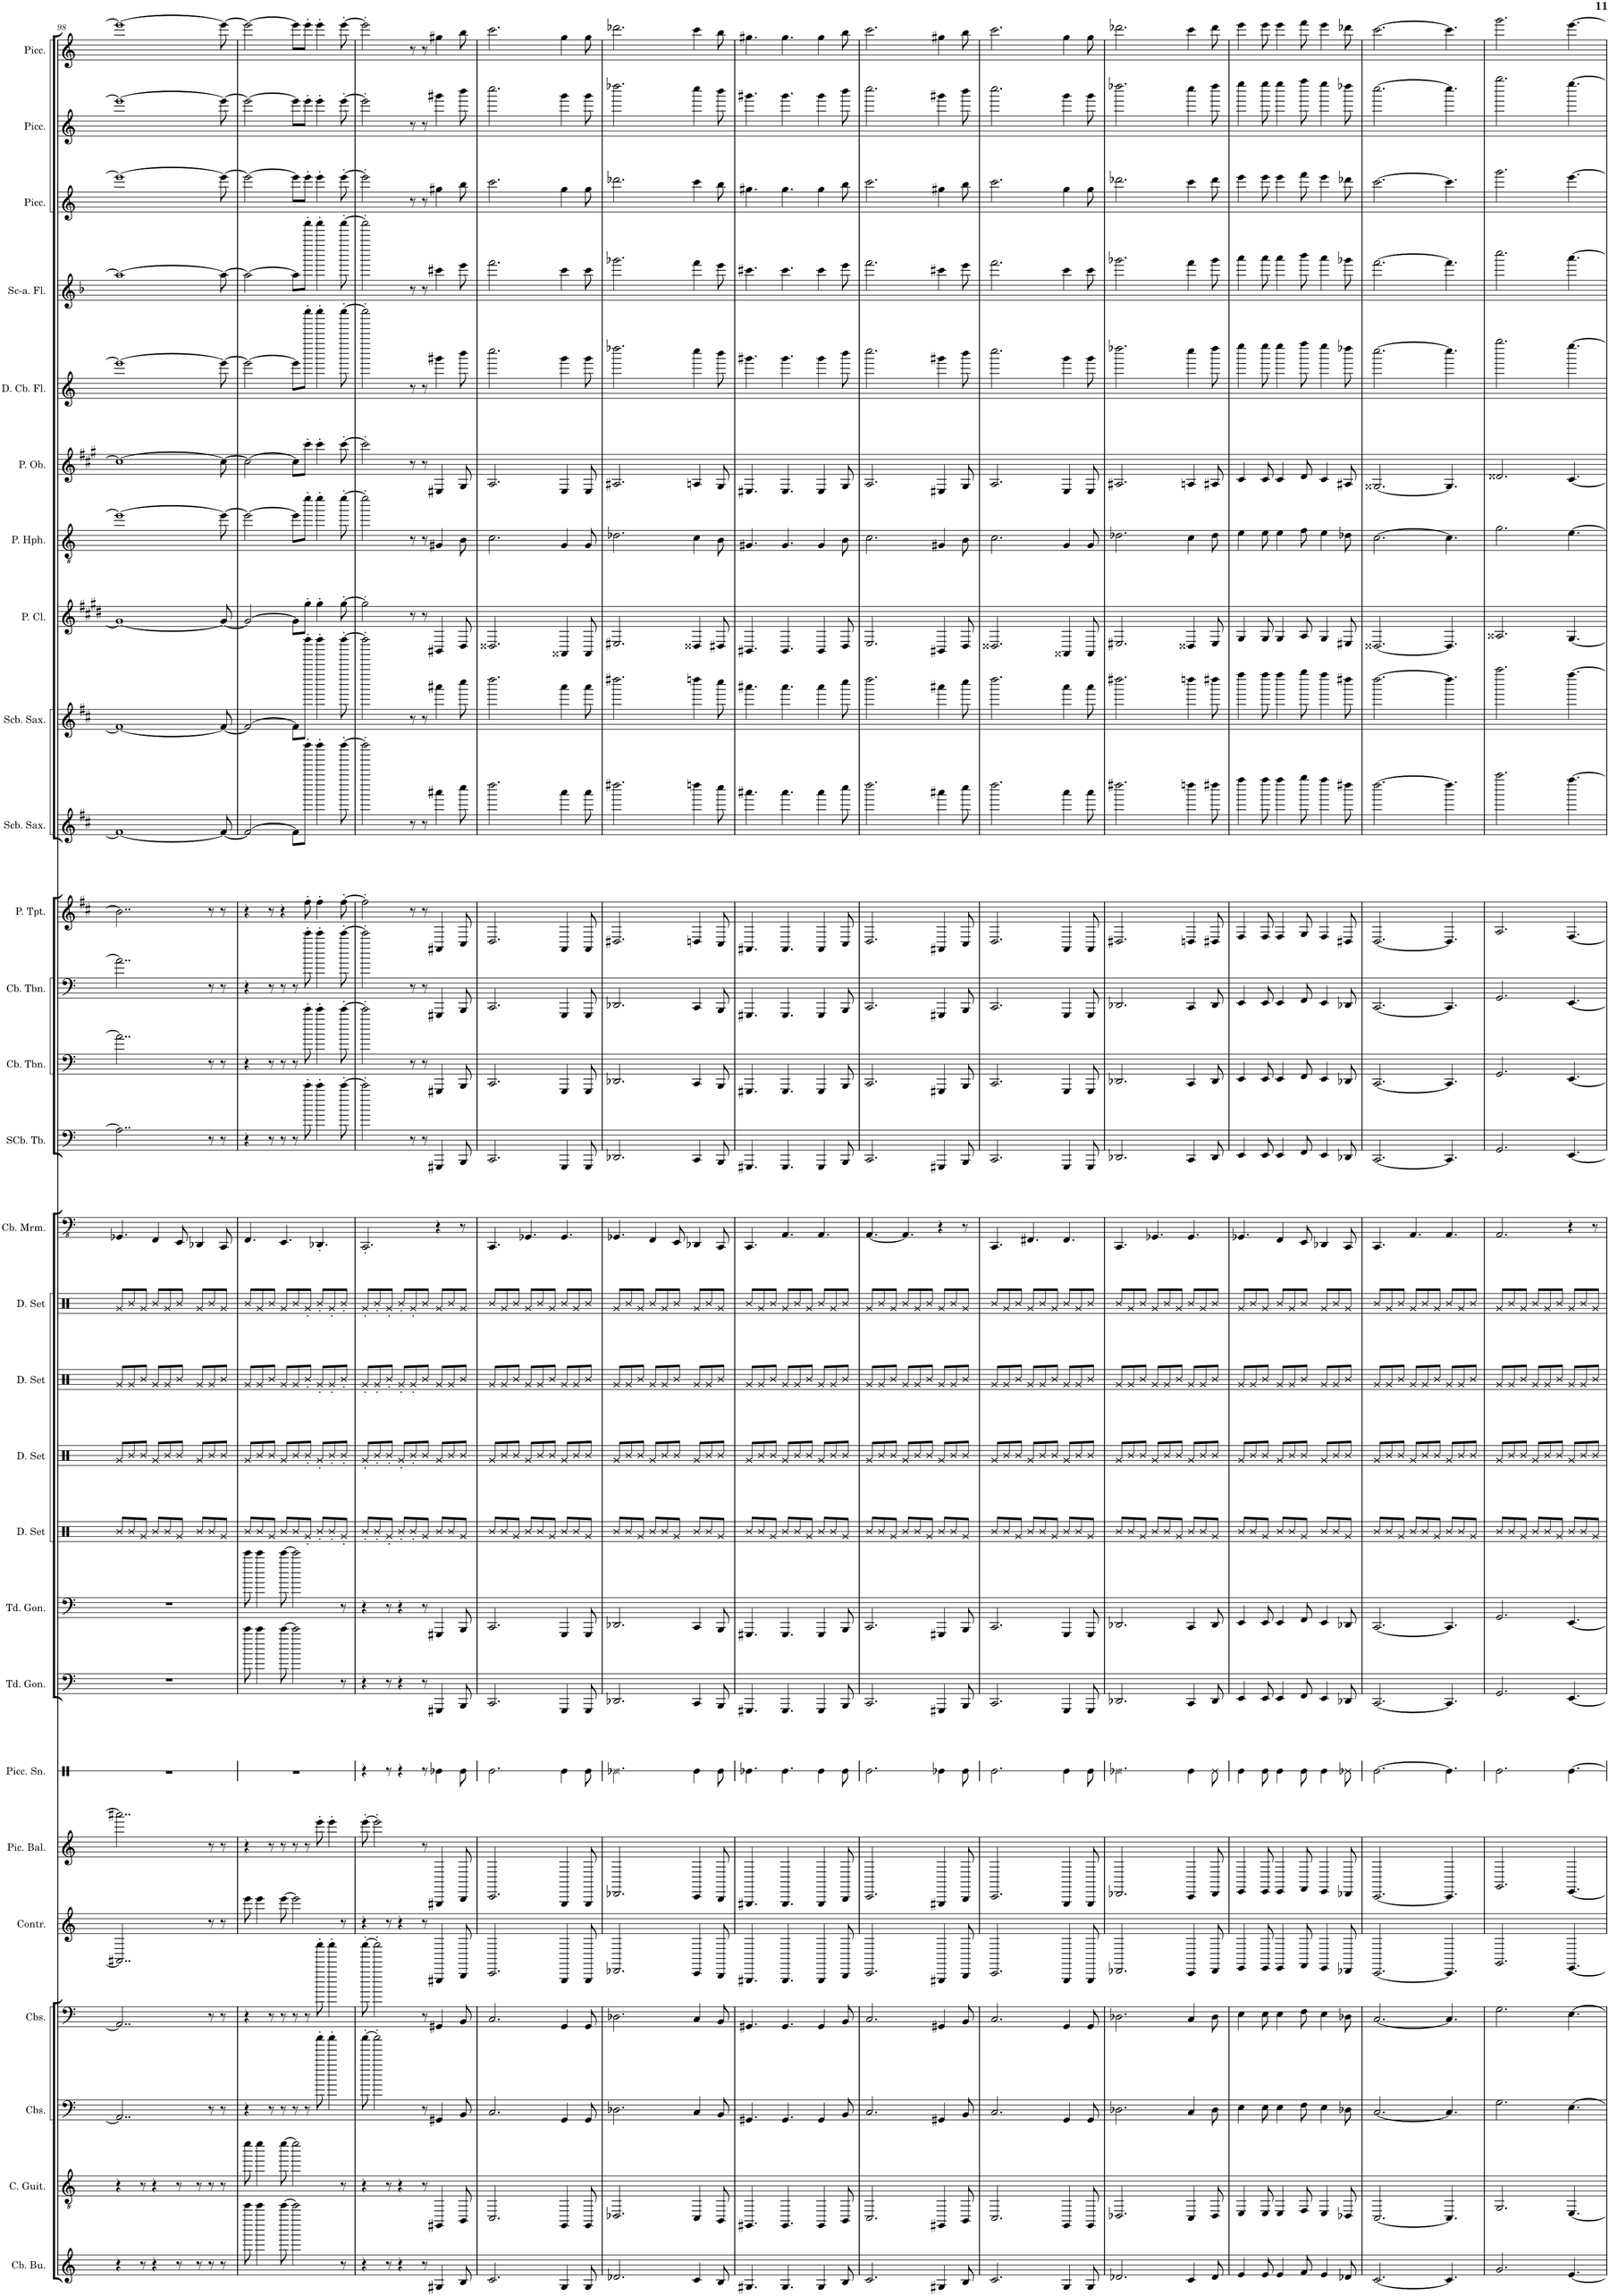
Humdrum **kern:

**kern	**kern	**kern	**kern	**kern	**kern	**kern	**kern	**kern	**kern	**kern	**kern	**kern	**kern	**kern	**kern	**kern	**kern	**kern	**kern	**kern	**kern	**kern
*part23	*part22	*part21	*part20	*part19	*part18	*part17	*part16	*part15	*part14	*part13	*part12	*part11	*part10	*part9	*part8	*part7	*part6	*part5	*part4	*part3	*part2	*part1
*staff23	*staff22	*staff21	*staff20	*staff19	*staff18	*staff17	*staff16	*staff15	*staff14	*staff13	*staff12	*staff11	*staff10	*staff9	*staff8	*staff7	*staff6	*staff5	*staff4	*staff3	*staff2	*staff1
*I"Contrabass Bugle	*I"Contra Guitar	*I"Contrabasses	*I"Contrabasses	*I"Contralto	*I"Piccolo Balalaika	*I"Tuned Gongs	*I"Tuned Gongs	*I"Contrabass Marimba	*I"Sub-Contrabass Tuba	*I"Contrabass Trombone	*I"Contrabass Trombone	*I"Piccolo Trumpet	*I"Subcontrabass Saxophone	*I"Subcontrabass Saxophone	*I"Piccolo Clarinet	*I"Piccolo Heckelphone	*I"Piccolo Oboe	*I"Double Contrabass Flute	*I"Sub Contra-alto Flute	*I"Piccolo	*I"Piccolo	*I"Piccolo
*I'Cb. Bu.	*I'C. Guit.	*I'Cbs.	*I'Cbs.	*I'Contr.	*I'Pic. Bal.	*I'Td. Gon.	*I'Td. Gon.	*I'Cb. Mrm.	*I'SCb. Tb.	*I'Cb. Tbn.	*I'Cb. Tbn.	*I'P. Tpt.	*I'Scb. Sax.	*I'Scb. Sax.	*I'P. Cl.	*I'P. Hph.	*I'P. Ob.	*I'D. Cb. Fl.	*I'Sc-a. Fl.	*I'Picc.	*I'Picc.	*I'Picc.
!!LO:PB:g=z
*clefG2	*clefGv2	*clefF4	*clefF4	*clefG2	*clefG2	*clefF4	*clefF4	*clefFv4	*clefF4	*clefF4	*clefF4	*clefG2	*clefG2	*clefG2	*clefG2	*clefGv2	*clefG2	*clefG2	*clefG2	*clefG2	*clefG2	*clefG2
*Trd14c24	*	*Trd7c12	*Trd7c12	*	*	*	*	*	*	*	*	*Trd-6c-10	*Trd22c38	*Trd22c38	*Trd-5c-8	*	*Trd-2c-3	*Trd21c36	*Trd17c29	*Trd-7c-12	*Trd-7c-12	*Trd-7c-12
*k[]	*k[]	*k[]	*k[]	*k[]	*k[]	*k[]	*k[]	*k[]	*k[]	*k[]	*k[]	*k[f#c#]	*k[f#c#]	*k[f#c#]	*k[f#c#g#d#]	*k[]	*k[f#c#g#]	*k[]	*k[b-]	*k[]	*k[]	*k[]
*M9/8	*M9/8	*M9/8	*M9/8	*M9/8	*M9/8	*M9/8	*M9/8	*M9/8	*M9/8	*M9/8	*M9/8	*M9/8	*M9/8	*M9/8	*M9/8	*M9/8	*M9/8	*M9/8	*M9/8	*M9/8	*M9/8	*M9/8
=98	=98	=98	=98	=98	=98	=98	=98	=98	=98	=98	=98	=98	=98	=98	=98	=98	=98	=98	=98	=98	=98	=98
4r	4r	2..AA#/]	2..AA#/]	2..AA#X/]	2..aaa#X\]	8%9r	8%9r	4.GGG-X/	2..A#\]	2..a#\]	2..a#\]	2..b#\]	1f#_	1f#_	1g#_	1ee_	1cc#_	1eee_	1aa_	1eee_	1eee_	1eee_
8r	8r	.	.	.	.	.	.	.	.	.	.	.	.	.	.	.	.	.	.	.	.	.
4r	4r	.	.	.	.	.	.	4FFF/	.	.	.	.	.	.	.	.	.	.	.	.	.	.
8r	8r	.	.	.	.	.	.	8EEE/	.	.	.	.	.	.	.	.	.	.	.	.	.	.
8r	8r	.	.	.	.	.	.	4DDD-X/	.	.	.	.	.	.	.	.	.	.	.	.	.	.
8r	8r	8r	8r	8r	8r	.	.	.	8r	8r	8r	8r	.	.	.	.	.	.	.	.	.	.
8r	8r	8r	8r	8r	8r	.	.	8CCC/	8r	8r	8r	8r	8f#/_	8f#/_	8g#/_	8ee\_	8cc#\_	8eee\_	8aa\_	8eee\_	8eee\_	8eee\_
=99	=99	=99	=99	=99	=99	=99	=99	=99	=99	=99	=99	=99	=99	=99	=99	=99	=99	=99	=99	=99	=99	=99
8eeeee\	8eee\	4r	4r	8eee\	4r	8eee\	8eee\	4.FFF/	4r	4r	4r	4r	2f#/_	2f#/_	2g#/_	2ee\_	2cc#\_	2eee\_	2aa\_	2eee\_	2eee\_	2eee\_
4eeeee\	4eee\	.	.	4eee\	.	4eee\	4eee\	.	.	.	.	.	.	.	.	.	.	.	.	.	.	.
.	.	8r	8r	.	8r	.	.	.	8r	8r	8r	8r	.	.	.	.	.	.	.	.	.	.
[8eeeee\	[8eee\	8r	8r	[8eee\	8r	[8eee\	[8eee\	4.EEE/	8r	8r	8r	4r	.	.	.	.	.	.	.	.	.	.
2eeeee\]	2eee\]	8r	8r	2eee\]	8r	2eee\]	2eee\]	.	8r	8r	8r	.	8f#\L]	8f#\L]	8g#\L]	8ee\L]	8cc#\L]	8eee\L]	8aa\L]	8eee\L]	8eee\L]	8eee\L]
.	.	8r	8r	.	8r	.	.	.	8eee'\	8eee'\	8eee'\	8ff#'\	8ffffff#'\J	8ffffff#'\J	8gg#'\J	8eee'\J	8ccc#'\J	8eeeeee'\J	8aaaaa'\J	8eee'\J	8eee'\J	8eee'\J
.	.	8eeee'\	8eeee'\	.	8eee'\	.	.	4.DDD-X'/	4eee'\	4eee'\	4eee'\	4ff#'\	4ffffff#'\	4ffffff#'\	4gg#'\	4eee'\	4ccc#'\	4eeeeee'\	4aaaaa'\	4eee'\	4eee'\	4eee'\
.	.	4eeee'\	4eeee'\	.	4eee'\	.	.	.	.	.	.	.	.	.	.	.	.	.	.	.	.	.
8r	8r	.	.	8r	.	8r	8r	.	[8eee'\	[8eee'\	[8eee'\	[8ff#'\	[8ffffff#'\	[8ffffff#'\	[8gg#'\	[8eee'\	[8ccc#'\	[8eeeeee'\	[8aaaaa'\	[8eee'\	[8eee'\	[8eee'\
=100	=100	=100	=100	=100	=100	=100	=100	=100	=100	=100	=100	=100	=100	=100	=100	=100	=100	=100	=100	=100	=100	=100
4r	4r	[8eeee'\	[8eeee'\	4r	[8eee'\	4r	4r	2.CCC'/	2eee'\]	2eee'\]	2eee'\]	2ff#'\]	2ffffff#'\]	2ffffff#'\]	2gg#'\]	2eee'\]	2ccc#'\]	2eeeeee'\]	2aaaaa'\]	2eee'\]	2eee'\]	2eee'\]
.	.	2eeee'\]	2eeee'\]	.	2eee'\]	.	.	.	.	.	.	.	.	.	.	.	.	.	.	.	.	.
8r	8r	.	.	8r	.	8r	8r	.	.	.	.	.	.	.	.	.	.	.	.	.	.	.
4r	4r	.	.	4r	.	4r	4r	.	.	.	.	.	.	.	.	.	.	.	.	.	.	.
.	.	.	.	.	.	.	.	.	8r	8r	8r	8r	8r	8r	8r	8r	8r	8r	8r	8r	8r	8r
8r	8r	8r	8r	8r	8r	8r	8r	.	8r	8r	8r	8r	8r	8r	8r	8r	8r	8r	8r	8r	8r	8r
4G#X/	4GGG#X/	4GG#X/	4GG#X/	4GGG#X/	4GGG#X/	4GGG#X/	4GGG#X/	4r	4GGG#X/	4GGG#X/	4GGG#X/	4AA#X/	4aaa#X\	4aaa#X\	4BB#X/	4G#X/	4E#X/	4ggg#X\	4ccc#X\	4gg#X\	4ggg#X\	4gg#X\
8B/	8BBB/	8BB/	8BB/	8BBB/	8BBB/	8BBB/	8BBB/	8r	8BBB/	8BBB/	8BBB/	8C#/	8cccc#\	8cccc#\	8D#/	8B\	8G#/	8bbb\	8eee\	8bb\	8bbb\	8bb\
=101	=101	=101	=101	=101	=101	=101	=101	=101	=101	=101	=101	=101	=101	=101	=101	=101	=101	=101	=101	=101	=101	=101
2.c/	2.CC/	2.C/	2.C/	2.CC/	2.CC/	2.CC/	2.CC/	4.CCC/	2.CC/	2.CC/	2.CC/	2.D/	2.dddd\	2.dddd\	2.D##X/	2.c\	2.A/	2.cccc\	2.fff\	2.ccc\	2.cccc\	2.ccc\
.	.	.	.	.	.	.	.	4.GGG-X/	.	.	.	.	.	.	.	.	.	.	.	.	.	.
4G/	4GGG/	4GG/	4GG/	4GGG/	4GGG/	4GGG/	4GGG/	4.GGG-/	4GGG/	4GGG/	4GGG/	4AA/	4aaa\	4aaa\	4AA##X/	4G/	4E/	4ggg\	4ccc\	4gg\	4ggg\	4gg\
8G/	8GGG/	8GG/	8GG/	8GGG/	8GGG/	8GGG/	8GGG/	.	8GGG/	8GGG/	8GGG/	8AA/	8aaa\	8aaa\	8AA##/	8G/	8E/	8ggg\	8ccc\	8gg\	8ggg\	8gg\
=102	=102	=102	=102	=102	=102	=102	=102	=102	=102	=102	=102	=102	=102	=102	=102	=102	=102	=102	=102	=102	=102	=102
2.d-X/	2.DD-X/	2.D-X\	2.D-X\	2.DD-X/	2.DD-X/	2.DD-X/	2.DD-X/	4.GGG-X/	2.DD-X/	2.DD-X/	2.DD-X/	2.D#X/	2.dddd#X\	2.dddd#X\	2.E#X/	2.d-X\	2.A#X/	2.dddd-X\	2.ggg-X\	2.ddd-X\	2.dddd-X\	2.ddd-X\
.	.	.	.	.	.	.	.	4FFF/	.	.	.	.	.	.	.	.	.	.	.	.	.	.
.	.	.	.	.	.	.	.	8EEE/	.	.	.	.	.	.	.	.	.	.	.	.	.	.
4c/	4CC/	4C/	4C/	4CC/	4CC/	4CC/	4CC/	4DDD-X/	4CC/	4CC/	4CC/	4Dn/	4ddddn\	4ddddn\	4D##X/	4c\	4An/	4cccc\	4fff\	4ccc\	4cccc\	4ccc\
8B/	8BBB/	8BB/	8BB/	8BBB/	8BBB/	8BBB/	8BBB/	8CCC/	8BBB/	8BBB/	8BBB/	8C#/	8cccc#\	8cccc#\	8D#X/	8B\	8G#/	8bbb\	8eee\	8bb\	8bbb\	8bb\
=103	=103	=103	=103	=103	=103	=103	=103	=103	=103	=103	=103	=103	=103	=103	=103	=103	=103	=103	=103	=103	=103	=103
4.G#X/	4.GGG#X/	4.GG#X/	4.GG#X/	4.GGG#X/	4.GGG#X/	4.GGG#X/	4.GGG#X/	4.CCC/	4.GGG#X/	4.GGG#X/	4.GGG#X/	4.AA#X/	4.aaa#X\	4.aaa#X\	4.BB#X/	4.G#X/	4.E#X/	4.ggg#X\	4.ccc#X\	4.gg#X\	4.ggg#X\	4.gg#X\
4.G#/	4.GGG#/	4.GG#/	4.GG#/	4.GGG#/	4.GGG#/	4.GGG#/	4.GGG#/	4.AAA/	4.GGG#/	4.GGG#/	4.GGG#/	4.AA#/	4.aaa#\	4.aaa#\	4.BB#/	4.G#/	4.E#/	4.ggg#\	4.ccc#\	4.gg#\	4.ggg#\	4.gg#\
4G#/	4GGG#/	4GG#/	4GG#/	4GGG#/	4GGG#/	4GGG#/	4GGG#/	4.AAA/	4GGG#/	4GGG#/	4GGG#/	4AA#/	4aaa#\	4aaa#\	4BB#/	4G#/	4E#/	4ggg#\	4ccc#\	4gg#\	4ggg#\	4gg#\
8B/	8BBB/	8BB/	8BB/	8BBB/	8BBB/	8BBB/	8BBB/	.	8BBB/	8BBB/	8BBB/	8C#/	8cccc#\	8cccc#\	8D#/	8B\	8G#/	8bbb\	8eee\	8bb\	8bbb\	8bb\
=104	=104	=104	=104	=104	=104	=104	=104	=104	=104	=104	=104	=104	=104	=104	=104	=104	=104	=104	=104	=104	=104	=104
2.c/	2.CC/	2.C/	2.C/	2.CC/	2.CC/	2.CC/	2.CC/	[4.AAA/	2.CC/	2.CC/	2.CC/	2.D/	2.dddd\	2.dddd\	2.E/	2.c\	2.A/	2.cccc\	2.fff\	2.ccc\	2.cccc\	2.ccc\
.	.	.	.	.	.	.	.	4.AAA/]	.	.	.	.	.	.	.	.	.	.	.	.	.	.
4G#X/	4GGG#X/	4GG#X/	4GG#X/	4GGG#X/	4GGG#X/	4GGG#X/	4GGG#X/	4r	4GGG#X/	4GGG#X/	4GGG#X/	4AA#X/	4aaa#X\	4aaa#X\	4BB#X/	4G#X/	4E#X/	4ggg#X\	4ccc#X\	4gg#X\	4ggg#X\	4gg#X\
8B/	8BBB/	8BB/	8BB/	8BBB/	8BBB/	8BBB/	8BBB/	8r	8BBB/	8BBB/	8BBB/	8C#/	8cccc#\	8cccc#\	8D#/	8B\	8G#/	8bbb\	8eee\	8bb\	8bbb\	8bb\
=105	=105	=105	=105	=105	=105	=105	=105	=105	=105	=105	=105	=105	=105	=105	=105	=105	=105	=105	=105	=105	=105	=105
2.c/	2.CC/	2.C/	2.C/	2.CC/	2.CC/	2.CC/	2.CC/	4.CCC/	2.CC/	2.CC/	2.CC/	2.D/	2.dddd\	2.dddd\	2.D##X/	2.c\	2.A/	2.cccc\	2.fff\	2.ccc\	2.cccc\	2.ccc\
.	.	.	.	.	.	.	.	4.FFF#X/	.	.	.	.	.	.	.	.	.	.	.	.	.	.
4G/	4GGG/	4GG/	4GG/	4GGG/	4GGG/	4GGG/	4GGG/	4.FFF#/	4GGG/	4GGG/	4GGG/	4AA/	4aaa\	4aaa\	4AA##X/	4G/	4E/	4ggg\	4ccc\	4gg\	4ggg\	4gg\
8G/	8GGG/	8GG/	8GG/	8GGG/	8GGG/	8GGG/	8GGG/	.	8GGG/	8GGG/	8GGG/	8AA/	8aaa\	8aaa\	8AA##/	8G/	8E/	8ggg\	8ccc\	8gg\	8ggg\	8gg\
=106	=106	=106	=106	=106	=106	=106	=106	=106	=106	=106	=106	=106	=106	=106	=106	=106	=106	=106	=106	=106	=106	=106
2.d-X/	2.DD-X/	2.D-X\	2.D-X\	2.DD-X/	2.DD-X/	2.DD-X/	2.DD-X/	4.CCC/	2.DD-X/	2.DD-X/	2.DD-X/	2.D#X/	2.dddd#X\	2.dddd#X\	2.E#X/	2.d-X\	2.A#X/	2.dddd-X\	2.ggg-X\	2.ddd-X\	2.dddd-X\	2.ddd-X\
.	.	.	.	.	.	.	.	4.GGG-X/	.	.	.	.	.	.	.	.	.	.	.	.	.	.
4c/	4CC/	4C/	4C/	4CC/	4CC/	4CC/	4CC/	4.GGG-/	4CC/	4CC/	4CC/	4Dn/	4ddddn\	4ddddn\	4D##X/	4c\	4An/	4cccc\	4fff\	4ccc\	4cccc\	4ccc\
8d-/	8DD-/	8D-\	8D-\	8DD-/	8DD-/	8DD-/	8DD-/	.	8DD-/	8DD-/	8DD-/	8D#X/	8dddd#X\	8dddd#X\	8E#/	8d-\	8A#X/	8dddd-\	8ggg-\	8ddd-\	8dddd-\	8ddd-\
=107	=107	=107	=107	=107	=107	=107	=107	=107	=107	=107	=107	=107	=107	=107	=107	=107	=107	=107	=107	=107	=107	=107
4e/	4EE/	4E\	4E\	4EE/	4EE/	4EE/	4EE/	4.GGG-X/	4EE/	4EE/	4EE/	4F#/	4ffff#\	4ffff#\	4G#/	4e\	4c#/	4eeee\	4aaa\	4eee\	4eeee\	4eee\
8e/	8EE/	8E\	8E\	8EE/	8EE/	8EE/	8EE/	.	8EE/	8EE/	8EE/	8F#/	8ffff#\	8ffff#\	8G#/	8e\	8c#/	8eeee\	8aaa\	8eee\	8eeee\	8eee\
4e/	4EE/	4E\	4E\	4EE/	4EE/	4EE/	4EE/	4FFF/	4EE/	4EE/	4EE/	4F#/	4ffff#\	4ffff#\	4G#/	4e\	4c#/	4eeee\	4aaa\	4eee\	4eeee\	4eee\
8f/	8FF/	8F\	8F\	8FF/	8FF/	8FF/	8FF/	8EEE/	8FF/	8FF/	8FF/	8G/	8gggg\	8gggg\	8A/	8f\	8d/	8ffff\	8bbb-\	8fff\	8ffff\	8fff\
4e/	4EE/	4E\	4E\	4EE/	4EE/	4EE/	4EE/	4DDD-X/	4EE/	4EE/	4EE/	4F#/	4ffff#\	4ffff#\	4G#/	4e\	4c#/	4eeee\	4aaa\	4eee\	4eeee\	4eee\
8d-X/	8DD-X/	8D-X\	8D-X\	8DD-X/	8DD-X/	8DD-X/	8DD-X/	8CCC/	8DD-X/	8DD-X/	8DD-X/	8D#X/	8dddd#X\	8dddd#X\	8E#X/	8d-X\	8A#X/	8dddd-X\	8ggg-X\	8ddd-X\	8dddd-X\	8ddd-X\
=108	=108	=108	=108	=108	=108	=108	=108	=108	=108	=108	=108	=108	=108	=108	=108	=108	=108	=108	=108	=108	=108	=108
[2.c/	[2.CC/	[2.C/	[2.C/	[2.CC/	[2.CC/	[2.CC/	[2.CC/	4.CCC/	[2.CC/	[2.CC/	[2.CC/	[2.D/	[2.dddd\	[2.dddd\	[2.D##X/	[2.c\	[2.G##X/	[2.cccc\	[2.fff\	[2.ccc\	[2.cccc\	[2.ccc\
.	.	.	.	.	.	.	.	4.AAA/	.	.	.	.	.	.	.	.	.	.	.	.	.	.
4.c/]	4.CC/]	4.C/]	4.C/]	4.CC/]	4.CC/]	4.CC/]	4.CC/]	4.AAA/	4.CC/]	4.CC/]	4.CC/]	4.D/]	4.dddd\]	4.dddd\]	4.D##/]	4.c\]	4.G##/]	4.cccc\]	4.fff\]	4.ccc\]	4.cccc\]	4.ccc\]
=109	=109	=109	=109	=109	=109	=109	=109	=109	=109	=109	=109	=109	=109	=109	=109	=109	=109	=109	=109	=109	=109	=109
2.g/	2.GG/	2.G\	2.G\	2.GG/	2.GG/	2.GG/	2.GG/	2.AAA/	2.GG/	2.GG/	2.GG/	2.A/	2.aaaa\	2.aaaa\	2.A##X/	2.g\	2.d##X/	2.gggg\	2.cccc\	2.ggg\	2.gggg\	2.ggg\
[4.e/	[4.EE/	[4.E\	[4.E\	[4.EE/	[4.EE/	[4.EE/	[4.EE/	4r	[4.EE/	[4.EE/	[4.EE/	[4.F#/	[4.ffff#\	[4.ffff#\	[4.G#/	[4.e\	[4.c#/	[4.eeee\	[4.aaa\	[4.eee\	[4.eeee\	[4.eee\
.	.	.	.	.	.	.	.	8r	.	.	.	.	.	.	.	.	.	.	.	.	.	.
=	=	=	=	=	=	=	=	=	=	=	=	=	=	=	=	=	=	=	=	=	=	=
*-	*-	*-	*-	*-	*-	*-	*-	*-	*-	*-	*-	*-	*-	*-	*-	*-	*-	*-	*-	*-	*-	*-
